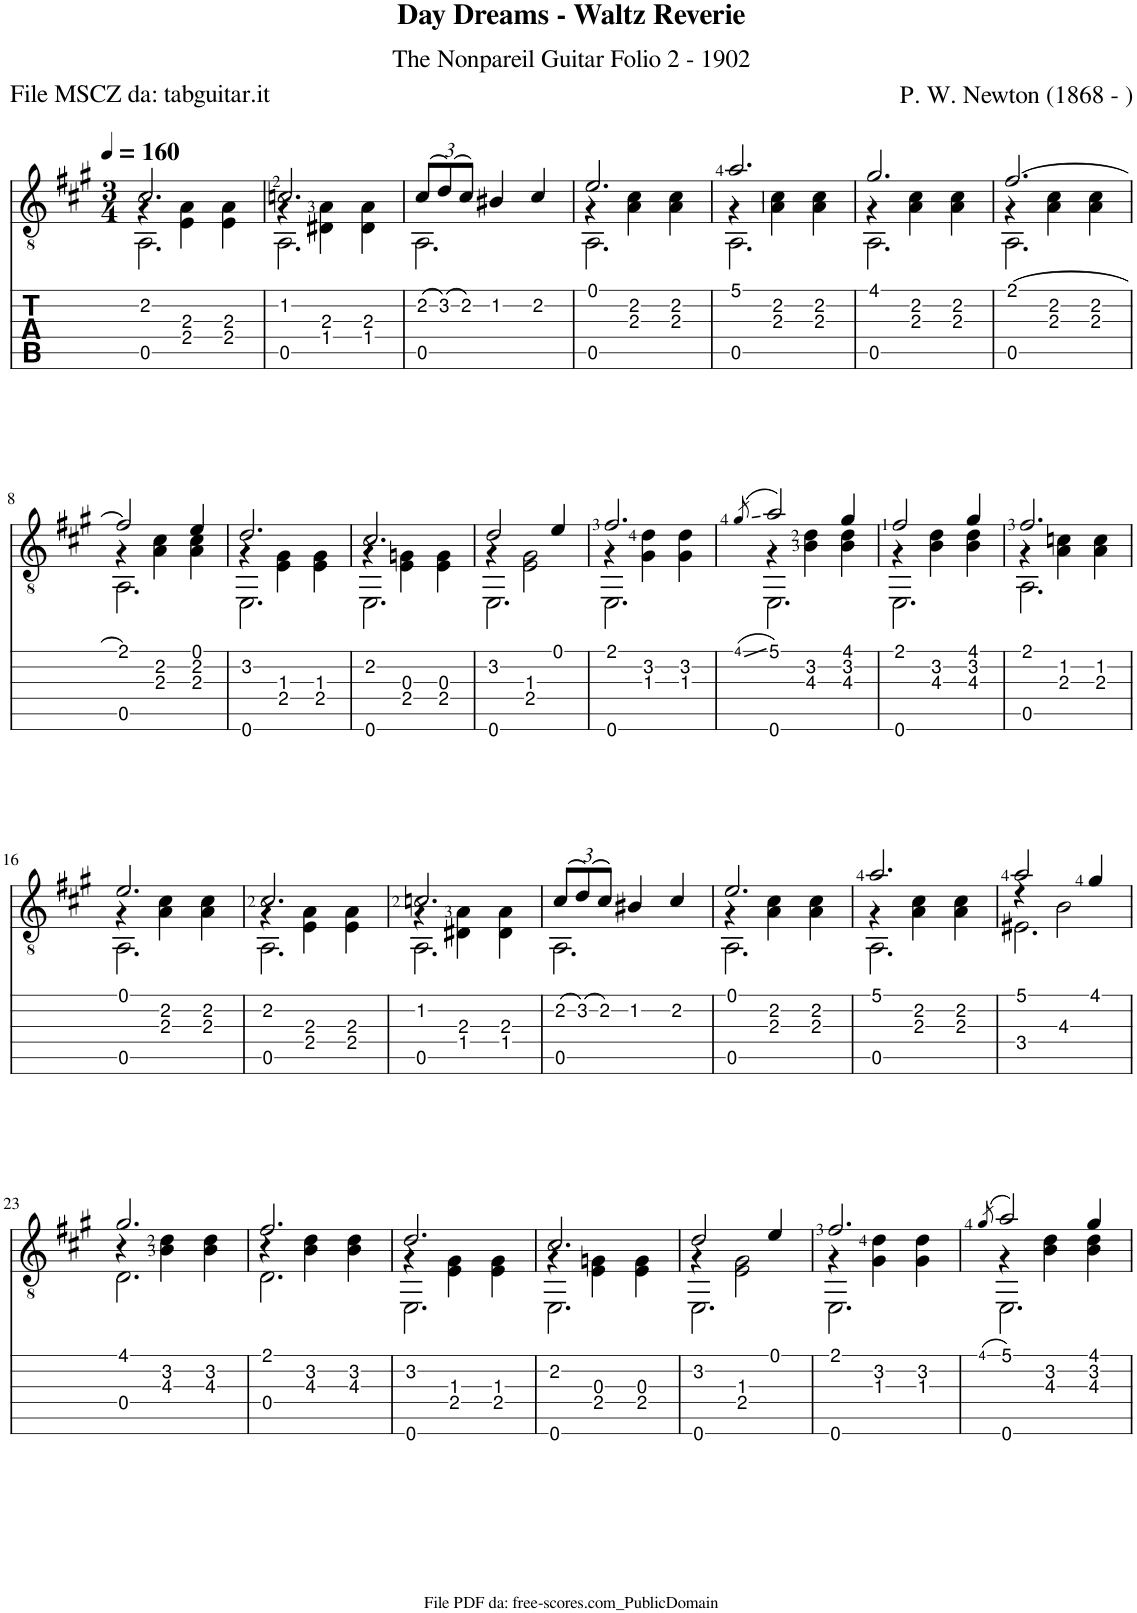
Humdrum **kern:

**kern	**kern
*part1	*part1
*staff2	*staff1
*I"Guitar	*
*I'Guit.	*
*stria6	*
*	*clefGv2
*k[f#c#g#]	*k[f#c#g#]
*M3/4	*M3/4
*MM160	*MM160
=1	=1
*^	*^
*	*^	*	*^
2.c#	4r	2.AA	2.c#/	4r	2.AA\
.	4E 4A	.	.	4E\ 4A\	.
.	4E 4A	.	.	4E\ 4A\	.
=2	=2	=2	=2	=2	=2
2.c	4r	2.AA	2.cn/	4r	2.AA\
.	4D# 4A	.	.	4D#X\ 4A\	.
.	4D# 4A	.	.	4D#\ 4A\	.
*v	*v	*v	*	*	*
*	*v	*v	*v
=3	=3
*Xbrackettup	*Xbrackettup
*^	*^
12c#L	2.AA	(12c#/L	2.AA\
12d	.	(12d/)	.
12c#J	.	12c#/J)	.
4B#	.	4B#X/	.
4c#	.	4c#/	.
=4	=4	=4	=4
*	*^	*	*^
2.e	4r	2.AA	2.e/	4r	2.AA\
.	4A 4c#	.	.	4A\ 4c#\	.
.	4A 4c#	.	.	4A\ 4c#\	.
=5	=5	=5	=5	=5	=5
2.a	4r	2.AA	2.a/	4r	2.AA\
.	4A 4c#	.	.	4A\ 4c#\	.
.	4A 4c#	.	.	4A\ 4c#\	.
=6	=6	=6	=6	=6	=6
2.g#	4r	2.AA	2.g#/	4r	2.AA\
.	4A 4c#	.	.	4A\ 4c#\	.
.	4A 4c#	.	.	4A\ 4c#\	.
=7	=7	=7	=7	=7	=7
[2.f#	4r	2.AA	[2.f#/	4r	2.AA\
.	4A 4c#	.	.	4A\ 4c#\	.
.	4A 4c#	.	.	4A\ 4c#\	.
!!LO:LB:g=z	!!	!!
=8	=8	=8	=8	=8	=8
2f#]	4r	2.AA	2f#/]	4r	2.AA\
.	4A 4c#	.	.	4A\ 4c#\	.
4e	4A 4c#	.	4e/	4A\ 4c#\	.
=9	=9	=9	=9	=9	=9
2.d	4r	2.EE	2.d/	4r	2.EE\
.	4E 4G#	.	.	4E\ 4G#\	.
.	4E 4G#	.	.	4E\ 4G#\	.
=10	=10	=10	=10	=10	=10
2.c#	4r	2.EE	2.c#/	4r	2.EE\
.	4E 4G	.	.	4E\ 4Gn\	.
.	4E 4G	.	.	4E\ 4G\	.
=11	=11	=11	=11	=11	=11
2d	4r	2.EE	2d/	4r	2.EE\
.	2E 2G#	.	.	2E\ 2G#\	.
4e	.	.	4e/	.	.
=12	=12	=12	=12	=12	=12
2.f#	4r	2.EE	2.f#/	4r	2.EE\
.	4G# 4d	.	.	4G#\ 4d\	.
.	4G# 4d	.	.	4G#\ 4d\	.
=13	=13	=13	=13	=13	=13
qg#	.	.	(8qg#/	.	.
2a	4r	2.EE	2a/)	4r	2.EE\
.	4B 4d	.	.	4B\ 4d\	.
4g#	4B 4d	.	4g#/	4B\ 4d\	.
=14	=14	=14	=14	=14	=14
2f#	4r	2.EE	2f#/	4r	2.EE\
.	4B 4d	.	.	4B\ 4d\	.
4g#	4B 4d	.	4g#/	4B\ 4d\	.
=15	=15	=15	=15	=15	=15
2.f#	4r	2.AA	2.f#/	4r	2.AA\
.	4A 4c	.	.	4A\ 4cn\	.
.	4A 4c	.	.	4A\ 4c\	.
!!LO:LB:g=z	!!	!!
=16	=16	=16	=16	=16	=16
2.e	4r	2.AA	2.e/	4r	2.AA\
.	4A 4c#	.	.	4A\ 4c#\	.
.	4A 4c#	.	.	4A\ 4c#\	.
=17	=17	=17	=17	=17	=17
2.c#	4r	2.AA	2.c#/	4r	2.AA\
.	4E 4A	.	.	4E\ 4A\	.
.	4E 4A	.	.	4E\ 4A\	.
=18	=18	=18	=18	=18	=18
2.cn	4r	2.AA	2.cn/	4r	2.AA\
.	4D#X 4A	.	.	4D#X\ 4A\	.
.	4D# 4A	.	.	4D#\ 4A\	.
*	*v	*v	*	*	*
*	*	*	*v	*v
=19	=19	=19	=19
12c#L	2.AA	(12c#/L	2.AA\
12d	.	(12d/)	.
12c#J	.	12c#/J)	.
4B#X	.	4B#X/	.
4c#	.	4c#/	.
=20	=20	=20	=20
*	*^	*	*^
2.e	4r	2.AA	2.e/	4r	2.AA\
.	4A 4c#	.	.	4A\ 4c#\	.
.	4A 4c#	.	.	4A\ 4c#\	.
=21	=21	=21	=21	=21	=21
2.a	4r	2.AA	2.a/	4r	2.AA\
.	4A 4c#	.	.	4A\ 4c#\	.
.	4A 4c#	.	.	4A\ 4c#\	.
=22	=22	=22	=22	=22	=22
2a	4r	2.E#	2a/	4r	2.E#X\
.	2B	.	.	2B\	.
4g#	.	.	4g#/	.	.
!!LO:LB:g=z	!!	!!
=23	=23	=23	=23	=23	=23
2.g#	4r	2.D	2.g#/	4r	2.D\
.	4B 4d	.	.	4B\ 4d\	.
.	4B 4d	.	.	4B\ 4d\	.
=24	=24	=24	=24	=24	=24
2.f#	4r	2.D	2.f#/	4r	2.D\
.	4B 4d	.	.	4B\ 4d\	.
.	4B 4d	.	.	4B\ 4d\	.
=25	=25	=25	=25	=25	=25
2.d	4r	2.EE	2.d/	4r	2.EE\
.	4E 4G#	.	.	4E\ 4G#\	.
.	4E 4G#	.	.	4E\ 4G#\	.
=26	=26	=26	=26	=26	=26
2.c#	4r	2.EE	2.c#/	4r	2.EE\
.	4E 4G	.	.	4E\ 4Gn\	.
.	4E 4G	.	.	4E\ 4G\	.
=27	=27	=27	=27	=27	=27
2d	4r	2.EE	2d/	4r	2.EE\
.	2E 2G#	.	.	2E\ 2G#\	.
4e	.	.	4e/	.	.
=28	=28	=28	=28	=28	=28
2.f#	4r	2.EE	2.f#/	4r	2.EE\
.	4G# 4d	.	.	4G#\ 4d\	.
.	4G# 4d	.	.	4G#\ 4d\	.
=29	=29	=29	=29	=29	=29
qg#	.	.	(8qg#/	.	.
2a	4r	2.EE	2a/)	4r	2.EE\
.	4B 4d	.	.	4B\ 4d\	.
4g#	4B 4d	.	4g#/	4B\ 4d\	.
*v	*v	*v	*	*	*
*	*v	*v	*v
=	=
*-	*-
